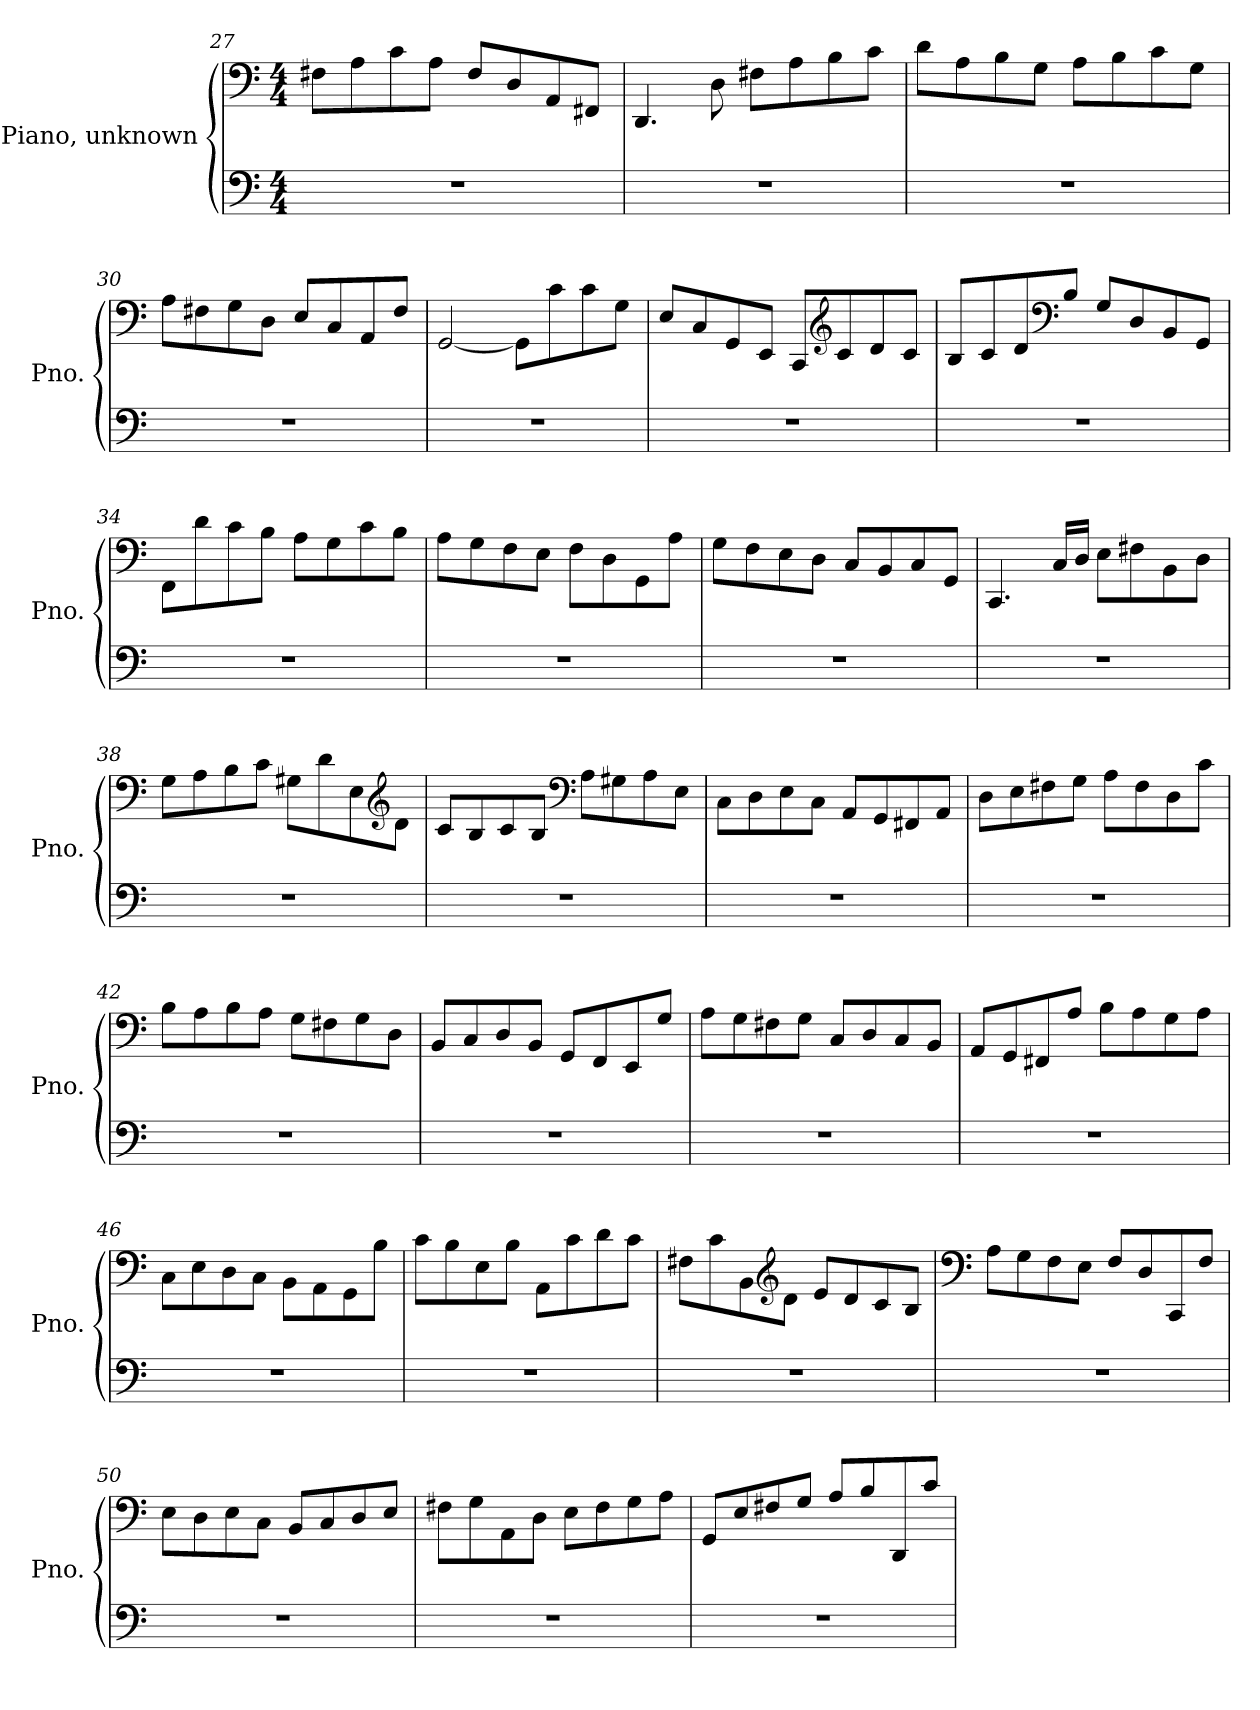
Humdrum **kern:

**kern	**kern
*part1	*part1
*staff2	*staff1
*I"Piano, unknown	*
*I'Pno.	*
*clefF4	*clefF4
*k[]	*k[]
*M4/4	*M4/4
=27	=27
1r	8F#X\L
.	8A\
.	8c\
.	8A\J
.	8F#/L
.	8D/
.	8AA/
.	8FF#X/J
=28	=28
1r	4.DD/
.	8D\
.	8F#X\L
.	8A\
.	8B\
.	8c\J
=29	=29
1r	8d\L
.	8A\
.	8B\
.	8G\J
.	8A\L
.	8B\
.	8c\
.	8G\J
=30	=30
1r	8A\L
.	8F#X\
.	8G\
.	8D\J
.	8E/L
.	8C/
.	8AA/
.	8F#/J
!!LO:LB:g=z
=31	=31
1r	[2GG/
.	8GG\L]
.	8c\
.	8c\
.	8G\J
=32	=32
1r	8E/L
.	8C/
.	8GG/
.	8EE/J
.	8CC/L
*	*clefG2
.	8c/
.	8d/
.	8c/J
=33	=33
1r	8B/L
.	8c/
.	8d/
*	*clefF4
.	8B/J
.	8G/L
.	8D/
.	8BB/
.	8GG/J
=34	=34
1r	8FF\L
.	8d\
.	8c\
.	8B\J
.	8A\L
.	8G\
.	8c\
.	8B\J
=35	=35
1r	8A\L
.	8G\
.	8F\
.	8E\J
.	8F\L
.	8D\
.	8GG\
.	8A\J
!!LO:LB:g=z
=36	=36
1r	8G\L
.	8F\
.	8E\
.	8D\J
.	8C/L
.	8BB/
.	8C/
.	8GG/J
=37	=37
1r	4.CC/
.	16C/LL
.	16D/JJ
.	8E\L
.	8F#X\
.	8BB\
.	8D\J
=38	=38
1r	8G\L
.	8A\
.	8B\
.	8c\J
.	8G#X\L
.	8d\
.	8E\
*	*clefG2
.	8d\J
=39	=39
1r	8c/L
.	8B/
.	8c/
.	8B/J
*	*clefF4
.	8A\L
.	8G#X\
.	8A\
.	8E\J
!!LO:LB:g=z
=40	=40
1r	8C\L
.	8D\
.	8E\
.	8C\J
.	8AA/L
.	8GG/
.	8FF#X/
.	8AA/J
=41	=41
1r	8D\L
.	8E\
.	8F#X\
.	8G\J
.	8A\L
.	8F#\
.	8D\
.	8c\J
=42	=42
1r	8B\L
.	8A\
.	8B\
.	8A\J
.	8G\L
.	8F#X\
.	8G\
.	8D\J
=43	=43
1r	8BB/L
.	8C/
.	8D/
.	8BB/J
.	8GG/L
.	8FF/
.	8EE/
.	8G/J
=44	=44
1r	8A\L
.	8G\
.	8F#X\
.	8G\J
.	8C/L
.	8D/
.	8C/
.	8BB/J
!!LO:LB:g=z
=45	=45
1r	8AA/L
.	8GG/
.	8FF#X/
.	8A/J
.	8B\L
.	8A\
.	8G\
.	8A\J
=46	=46
1r	8C\L
.	8E\
.	8D\
.	8C\J
.	8BB\L
.	8AA\
.	8GG\
.	8B\J
=47	=47
1r	8c\L
.	8B\
.	8E\
.	8B\J
.	8AA\L
.	8c\
.	8d\
.	8c\J
=48	=48
1r	8F#X\L
.	8c\
.	8BB\
*	*clefG2
.	8d\J
.	8e/L
.	8d/
.	8c/
.	8B/J
!!LO:LB:g=z
=49	=49
*	*clefF4
1r	8A\L
.	8G\
.	8F\
.	8E\J
.	8F/L
.	8D/
.	8CC/
.	8F/J
=50	=50
1r	8E\L
.	8D\
.	8E\
.	8C\J
.	8BB/L
.	8C/
.	8D/
.	8E/J
=51	=51
1r	8F#X\L
.	8G\
.	8AA\
.	8D\J
.	8E\L
.	8F#\
.	8G\
.	8A\J
=52	=52
1r	8GG/L
.	8E/
.	8F#X/
.	8G/J
.	8A/L
.	8B/
.	8DD/
.	8c/J
=	=
*-	*-
